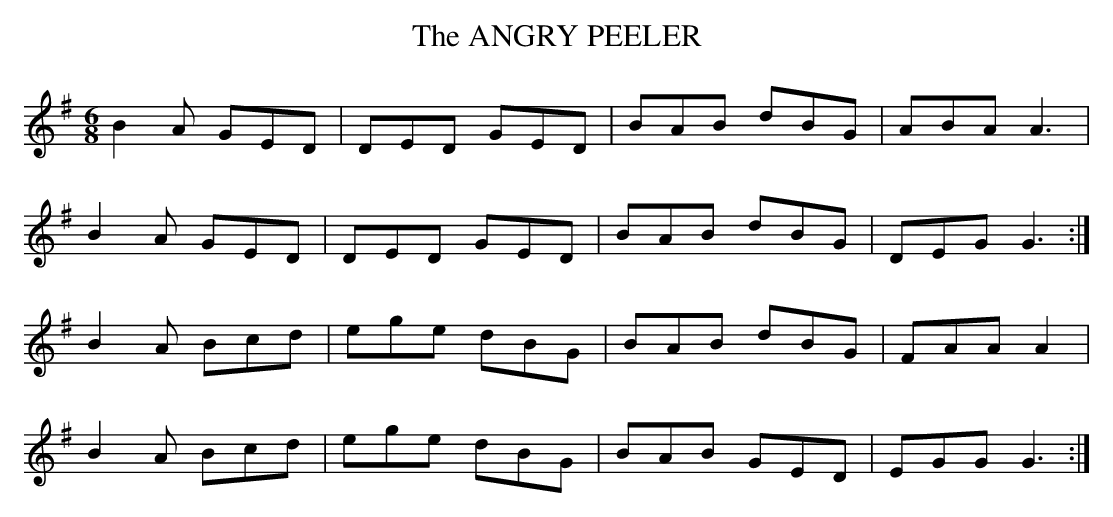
X:1
T:ANGRY PEELER, The
M:6/8
L:1/8
K:G
B2A GED|DED GED|BAB dBG|ABA A3|
B2A GED|DED GED|BAB dBG|DEG G3:|
B2A Bcd|ege dBG|BAB dBG|FAA A2|
B2A Bcd|ege dBG|BAB GED|EGG G3:|
